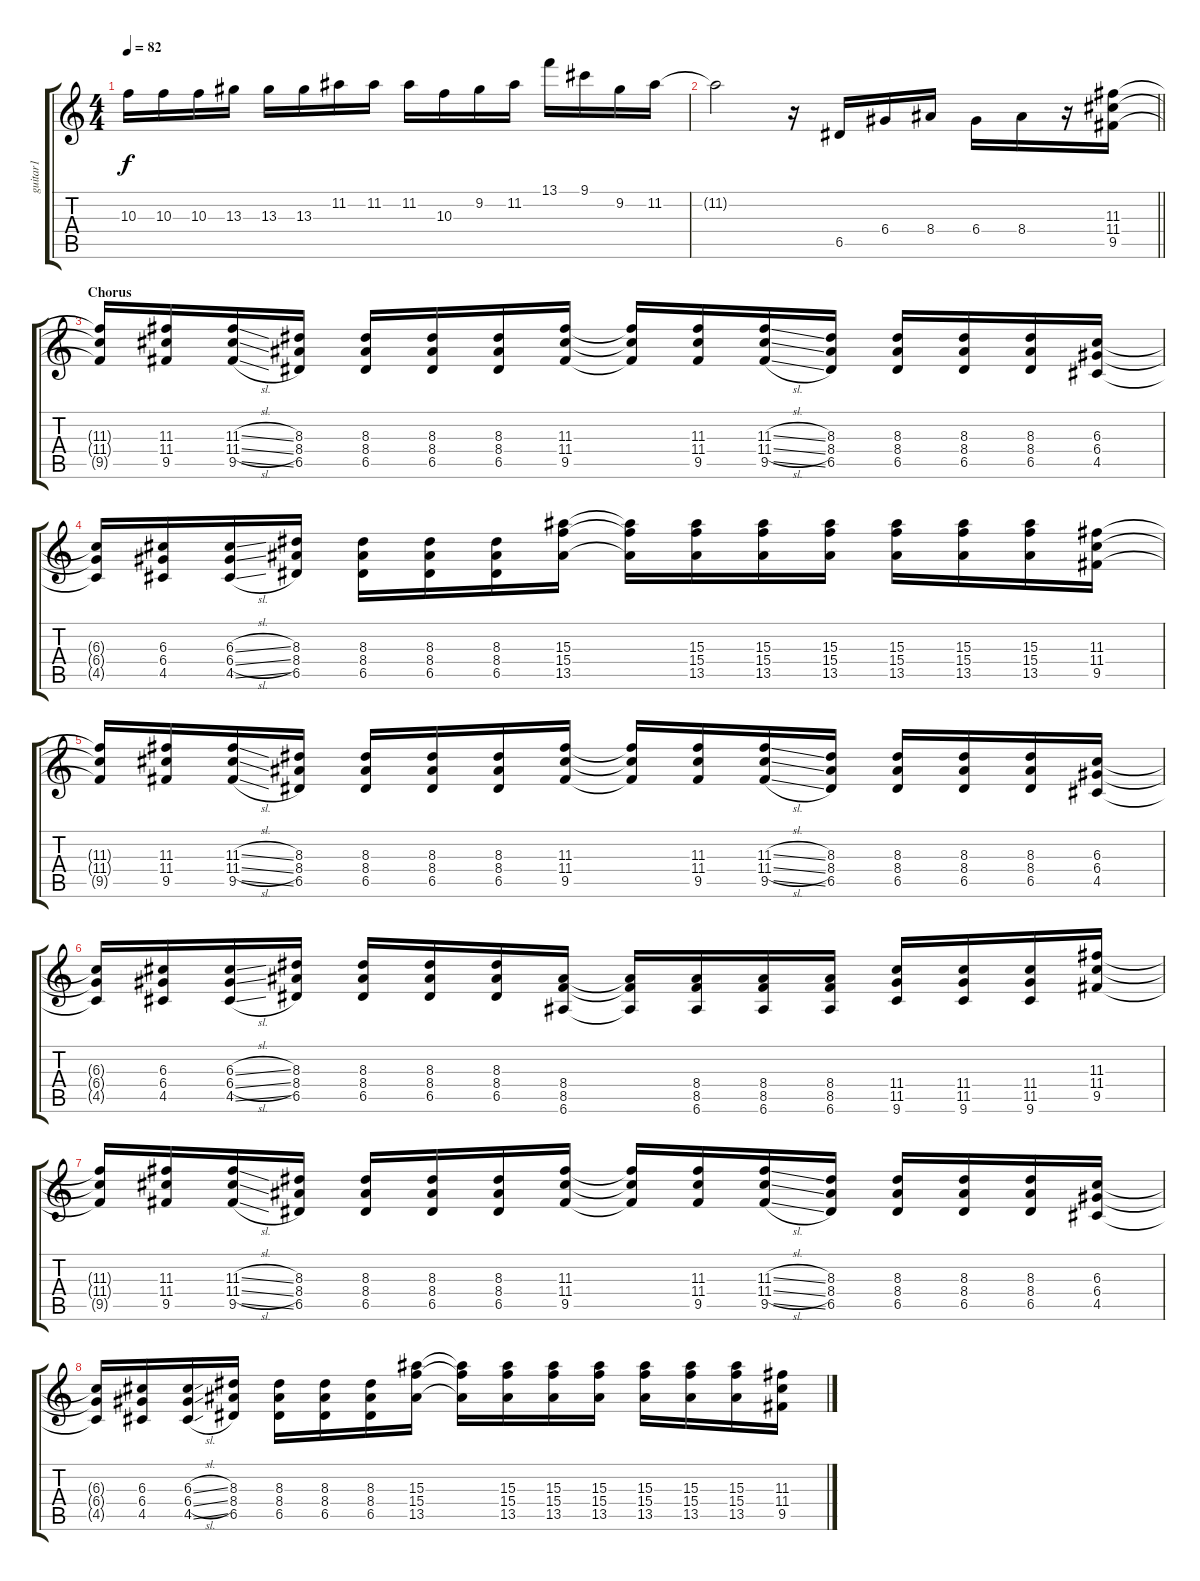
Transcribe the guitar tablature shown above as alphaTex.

\track ("guitar1" "guitar1") {instrument overdrivenguitar}
\staff {score tabs}
\tuning (E4 B3 G3 D3 A2 E2) {hide}
\ts (4 4)
\tempo 82
\clef g2
\ks c
10.3.16{dy f} 10.3.16 10.3.16 13.3.16 13.3.16 13.3.16 11.2.16 11.2.16 11.2.16 10.3.16 9.2.16 11.2.16 13.1.16 9.1.16 9.2.16 11.2.16 |
\barLineRight lightlight
11.2{t}.2 r.16 6.5.16 6.4.16 8.4.16 6.4.16 8.4.16 r.16 (11.3 11.4 9.5).16 |
\section ("" "Chorus")
(11.3{t} 11.4{t} 9.5{t}).16 (11.3 11.4 9.5).16 (11.3{sl} 11.4{sl} 9.5{sl}).16 (8.3 8.4 6.5).16 (8.3 8.4 6.5).16 (8.3 8.4 6.5).16 (8.3 8.4 6.5).16 (11.3 11.4 9.5).16 (11.3{t} 11.4{t} 9.5{t}).16 (11.3 11.4 9.5).16 (11.3{sl} 11.4{sl} 9.5{sl}).16 (8.3 8.4 6.5).16 (8.3 8.4 6.5).16 (8.3 8.4 6.5).16 (8.3 8.4 6.5).16 (6.3 6.4 4.5).16 |
(6.3{t} 6.4{t} 4.5{t}).16 (6.3 6.4 4.5).16 (6.3{sl} 6.4{sl} 4.5{sl}).16 (8.3 8.4 6.5).16 (8.3 8.4 6.5).16 (8.3 8.4 6.5).16 (8.3 8.4 6.5).16 (15.3 15.4 13.5).16 (15.3{t} 15.4{t} 13.5{t}).16 (15.3 15.4 13.5).16 (15.3 15.4 13.5).16 (15.3 15.4 13.5).16 (15.3 15.4 13.5).16 (15.3 15.4 13.5).16 (15.3 15.4 13.5).16 (11.3 11.4 9.5).16 |
(11.3{t} 11.4{t} 9.5{t}).16 (11.3 11.4 9.5).16 (11.3{sl} 11.4{sl} 9.5{sl}).16 (8.3 8.4 6.5).16 (8.3 8.4 6.5).16 (8.3 8.4 6.5).16 (8.3 8.4 6.5).16 (11.3 11.4 9.5).16 (11.3{t} 11.4{t} 9.5{t}).16 (11.3 11.4 9.5).16 (11.3{sl} 11.4{sl} 9.5{sl}).16 (8.3 8.4 6.5).16 (8.3 8.4 6.5).16 (8.3 8.4 6.5).16 (8.3 8.4 6.5).16 (6.3 6.4 4.5).16 |
(6.3{t} 6.4{t} 4.5{t}).16 (6.3 6.4 4.5).16 (6.3{sl} 6.4{sl} 4.5{sl}).16 (8.3 8.4 6.5).16 (8.3 8.4 6.5).16 (8.3 8.4 6.5).16 (8.3 8.4 6.5).16 (8.4 8.5 6.6).16 (8.4{t} 8.5{t} 6.6{t}).16 (8.4 8.5 6.6).16 (8.4 8.5 6.6).16 (8.4 8.5 6.6).16 (11.4 11.5 9.6).16 (11.4 11.5 9.6).16 (11.4 11.5 9.6).16 (11.3 11.4 9.5).16 |
(11.3{t} 11.4{t} 9.5{t}).16 (11.3 11.4 9.5).16 (11.3{sl} 11.4{sl} 9.5{sl}).16 (8.3 8.4 6.5).16 (8.3 8.4 6.5).16 (8.3 8.4 6.5).16 (8.3 8.4 6.5).16 (11.3 11.4 9.5).16 (11.3{t} 11.4{t} 9.5{t}).16 (11.3 11.4 9.5).16 (11.3{sl} 11.4{sl} 9.5{sl}).16 (8.3 8.4 6.5).16 (8.3 8.4 6.5).16 (8.3 8.4 6.5).16 (8.3 8.4 6.5).16 (6.3 6.4 4.5).16 |
(6.3{t} 6.4{t} 4.5{t}).16 (6.3 6.4 4.5).16 (6.3{sl} 6.4{sl} 4.5{sl}).16 (8.3 8.4 6.5).16 (8.3 8.4 6.5).16 (8.3 8.4 6.5).16 (8.3 8.4 6.5).16 (15.3 15.4 13.5).16 (15.3{t} 15.4{t} 13.5{t}).16 (15.3 15.4 13.5).16 (15.3 15.4 13.5).16 (15.3 15.4 13.5).16 (15.3 15.4 13.5).16 (15.3 15.4 13.5).16 (15.3 15.4 13.5).16 (11.3 11.4 9.5).16
